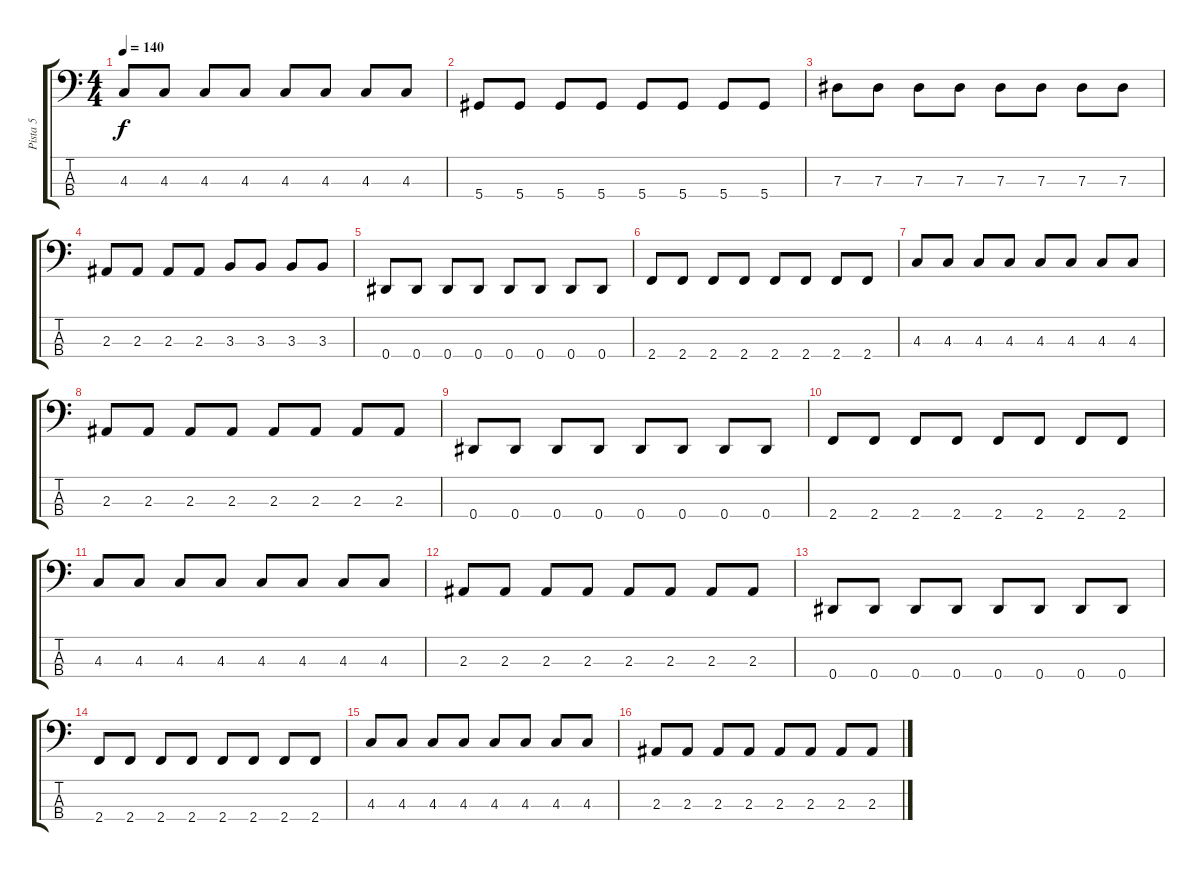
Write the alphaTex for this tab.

\track ("Pista 5" "Pista 5") {instrument electricbassfinger}
\staff {score tabs}
\tuning (Gb2 Db2 Ab1 Eb1) {hide}
\ts (4 4)
\tempo 140
\clef f4
\ks c
4.3.8{dy f} 4.3.8 4.3.8 4.3.8 4.3.8 4.3.8 4.3.8 4.3.8 |
5.4.8 5.4.8 5.4.8 5.4.8 5.4.8 5.4.8 5.4.8 5.4.8 |
7.3.8 7.3.8 7.3.8 7.3.8 7.3.8 7.3.8 7.3.8 7.3.8 |
2.3.8 2.3.8 2.3.8 2.3.8 3.3.8 3.3.8 3.3.8 3.3.8 |
0.4.8 0.4.8 0.4.8 0.4.8 0.4.8 0.4.8 0.4.8 0.4.8 |
2.4.8 2.4.8 2.4.8 2.4.8 2.4.8 2.4.8 2.4.8 2.4.8 |
4.3.8 4.3.8 4.3.8 4.3.8 4.3.8 4.3.8 4.3.8 4.3.8 |
2.3.8 2.3.8 2.3.8 2.3.8 2.3.8 2.3.8 2.3.8 2.3.8 |
0.4.8 0.4.8 0.4.8 0.4.8 0.4.8 0.4.8 0.4.8 0.4.8 |
2.4.8 2.4.8 2.4.8 2.4.8 2.4.8 2.4.8 2.4.8 2.4.8 |
4.3.8 4.3.8 4.3.8 4.3.8 4.3.8 4.3.8 4.3.8 4.3.8 |
2.3.8 2.3.8 2.3.8 2.3.8 2.3.8 2.3.8 2.3.8 2.3.8 |
0.4.8 0.4.8 0.4.8 0.4.8 0.4.8 0.4.8 0.4.8 0.4.8 |
2.4.8 2.4.8 2.4.8 2.4.8 2.4.8 2.4.8 2.4.8 2.4.8 |
4.3.8 4.3.8 4.3.8 4.3.8 4.3.8 4.3.8 4.3.8 4.3.8 |
2.3.8 2.3.8 2.3.8 2.3.8 2.3.8 2.3.8 2.3.8 2.3.8
